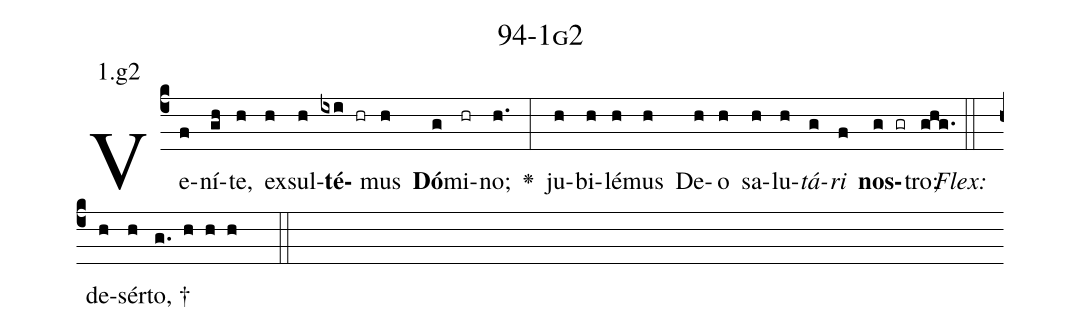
name: 94-1g2;
annotation: 1.g2;
%%
(c4)Ve(f)ní(gh)te,(h) ex(h)sul(h)<b>té</b>(ixi hr)mus(h) <b>Dó</b>(g)mi(hr)no;(h.) <v>\greheightstar</v>(:) ju(h)bi(h)lé(h)mus(h) De(h)o(h) sa(h)lu(h)<i>tá</i>(g)<i>ri</i>(f) <b>nos</b>(g gr)tro;(ghg.) (::)
<i>Flex:</i>()  de(h)sér(h)to, †(g. h h h  ::)

%E(h) u(h) o(g) u(f) a(g) e.(ghg.) (::)
